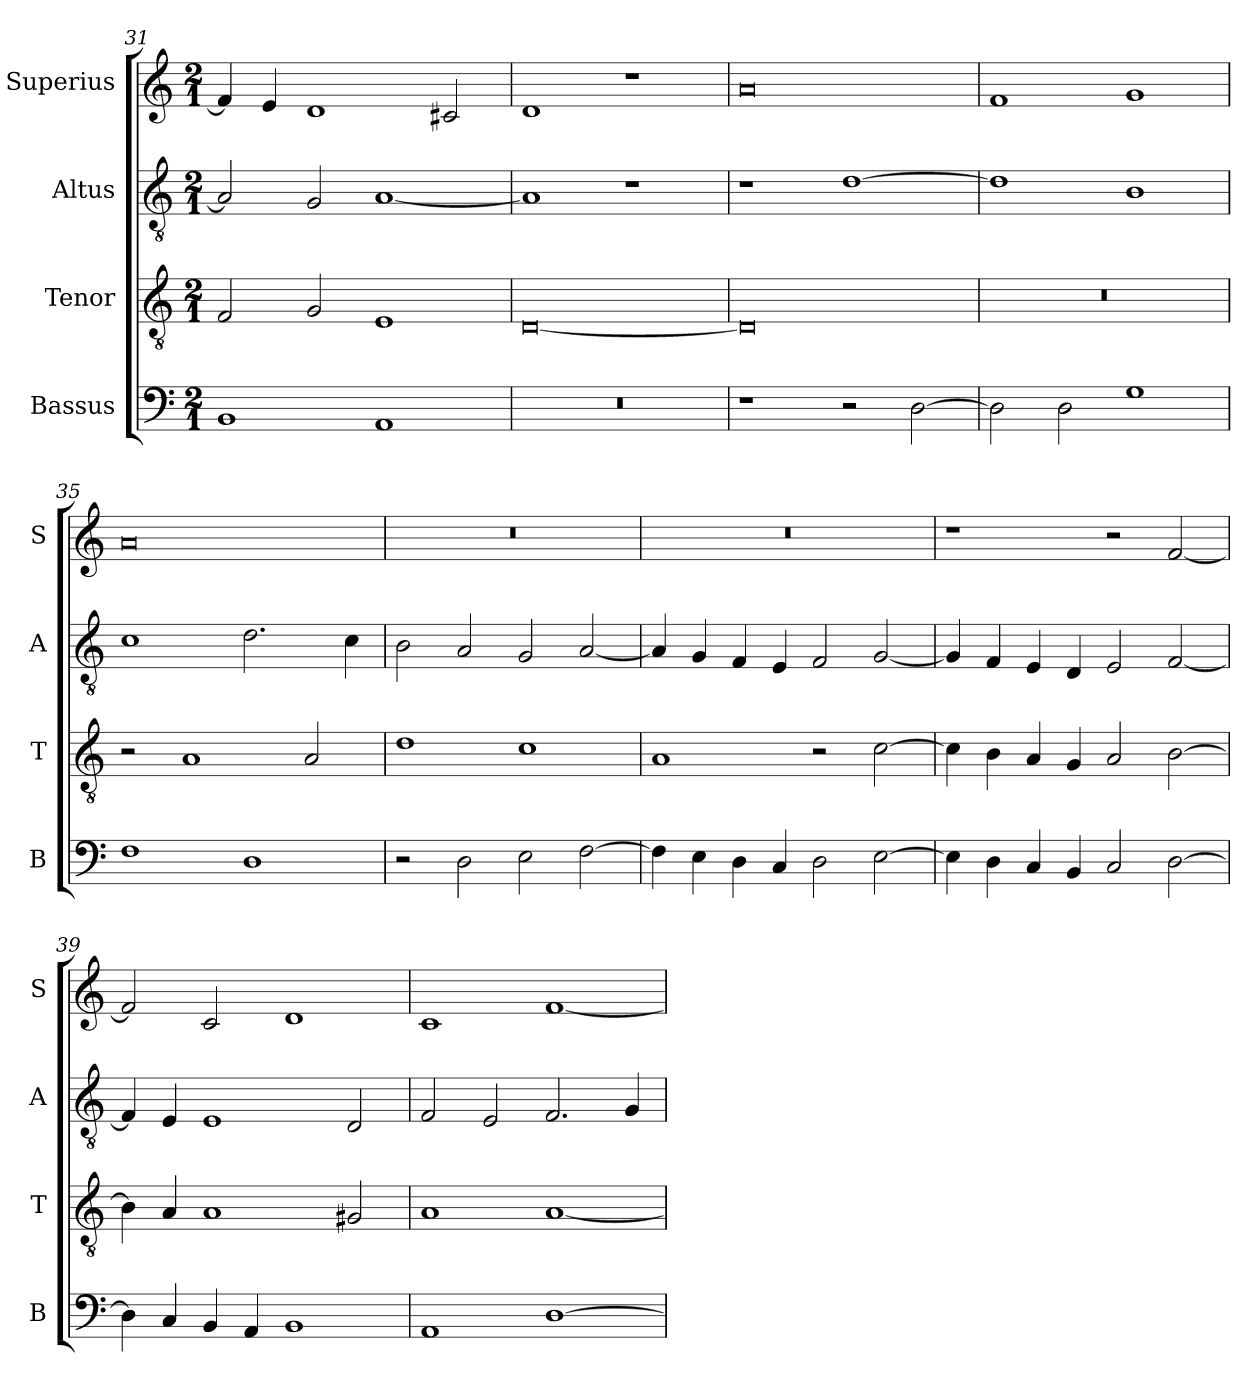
**kern	**kern	**kern	**kern
*part4	*part3	*part2	*part1
*staff4	*staff3	*staff2	*staff1
*I"Bassus	*I"Tenor	*I"Altus	*I"Superius
*I'B	*I'T	*I'A	*I'S
*clefF4	*clefGv2	*clefGv2	*clefG2
*k[]	*k[]	*k[]	*k[]
*C:	*C:	*C:	*C:
*M2/1	*M2/1	*M2/1	*M2/1
=31	=31	=31	=31
1BB	2F	2A]	4f]
.	.	.	4e
.	2G	2G	1d
1AA	1E	[1A	.
.	.	.	2c#X
=32	=32	=32	=32
0r	[0D	1A]	1d
.	.	1r	1r
=33	=33	=33	=33
1r	0D]	1r	0a
2r	.	[1d	.
[2D	.	.	.
=34	=34	=34	=34
2D]	0r	1d]	1f
2D	.	.	.
1G	.	1B	1g
=35	=35	=35	=35
1F	2r	1c	0a
.	1A	.	.
1D	.	2.d	.
.	2A	.	.
.	.	4c	.
=36	=36	=36	=36
2r	1d	2B	0r
2D	.	2A	.
2E	1c	2G	.
[2F	.	[2A	.
=37	=37	=37	=37
4F]	1A	4A]	0r
4E	.	4G	.
4D	.	4F	.
4C	.	4E	.
2D	2r	2F	.
[2E	[2c	[2G	.
=38	=38	=38	=38
4E]	4c]	4G]	1r
4D	4B	4F	.
4C	4A	4E	.
4BB	4G	4D	.
2C	2A	2E	2r
[2D	[2B	[2F	[2f
=39	=39	=39	=39
4D]	4B]	4F]	2f]
4C	4A	4E	.
4BB	1A	1E	2c
4AA	.	.	.
1BB	.	.	1d
.	2G#X	2D	.
=40	=40	=40	=40
1AA	1A	2F	1c
.	.	2E	.
[1D	[1A	2.F	[1f
.	.	4G	.
=	=	=	=
*-	*-	*-	*-
